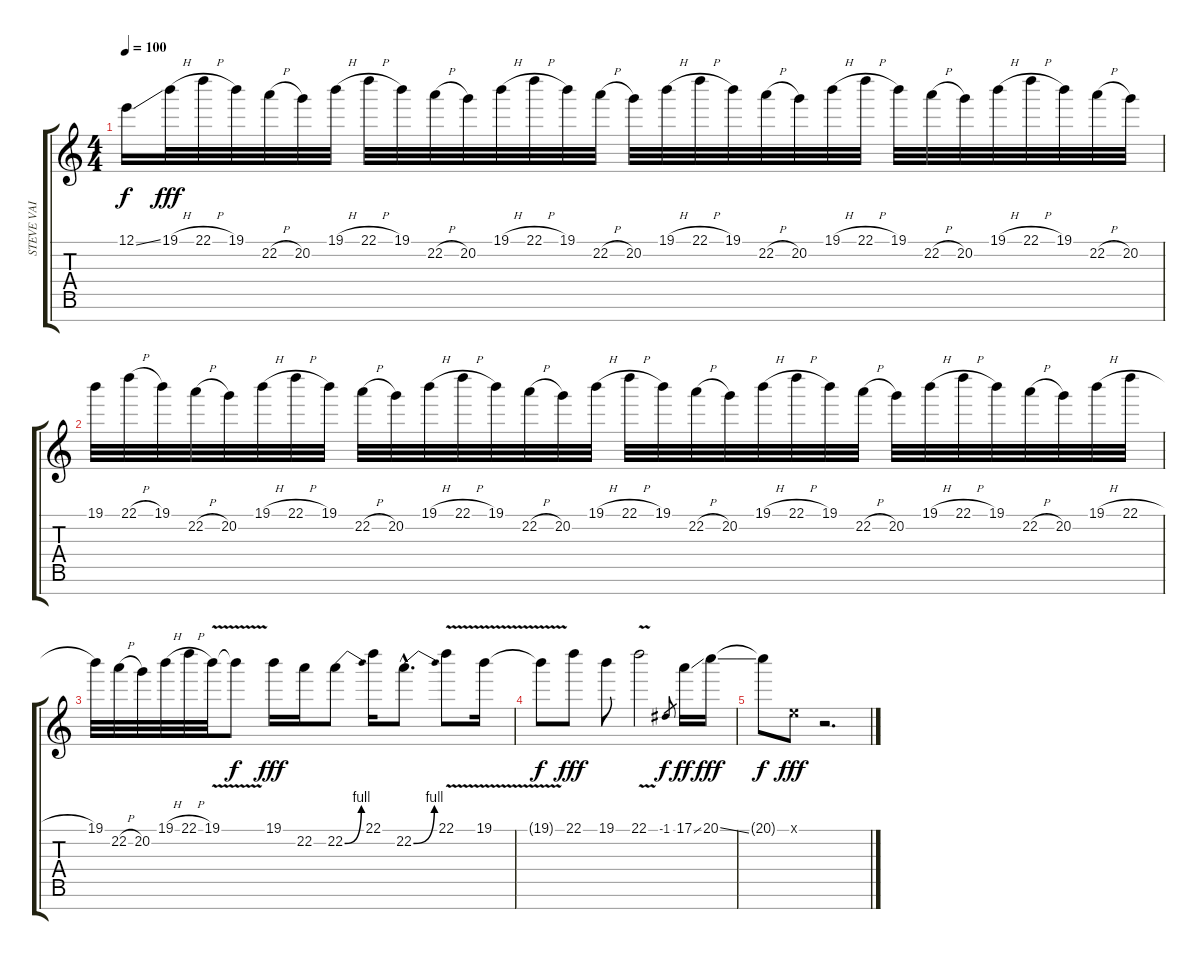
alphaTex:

\track ("STEVE VAI (PART)" "STEVE VAI ") {instrument overdrivenguitar}
\staff {score tabs}
\tuning (E4 B3 G3 D3 A2 E2 B1) {hide}
\ts (4 4)
\tempo 100
\clef g2
\ks c
12.1{ss}.16{dy f} 19.1{h}.32{dy fff} 22.1{h}.32 19.1.32 22.2{h}.32 20.2.32 19.1{h}.32 22.1{h}.32 19.1.32 22.2{h}.32 20.2.32 19.1{h}.32 22.1{h}.32 19.1.32 22.2{h}.32 20.2.32 19.1{h}.32 22.1{h}.32 19.1.32 22.2{h}.32 20.2.32 19.1{h}.32 22.1{h}.32 19.1.32 22.2{h}.32 20.2.32 19.1{h}.32 22.1{h}.32 19.1.32 22.2{h}.32 20.2.32 |
19.1.32 22.1{h}.32 19.1.32 22.2{h}.32 20.2.32 19.1{h}.32 22.1{h}.32 19.1.32 22.2{h}.32 20.2.32 19.1{h}.32 22.1{h}.32 19.1.32 22.2{h}.32 20.2.32 19.1{h}.32 22.1{h}.32 19.1.32 22.2{h}.32 20.2.32 19.1{h}.32 22.1{h}.32 19.1.32 22.2{h}.32 20.2.32 19.1{h}.32 22.1{h}.32 19.1.32 22.2{h}.32 20.2.32 19.1{h}.32 22.1{h}.32 |
19.1.32 22.2{h}.32 20.2.32 19.1{h}.32 22.1{h}.32 19.1{v}.32 19.1{t}.8{dy f} 19.1.16{dy fff} 22.2.16 22.2{be (bend 0 0 60 4)}.8 22.1.16 22.2{be (bend 0 0 60 4) hac}.8{d} 22.1{v}.8 19.1{v}.16 |
19.1{t}.8{dy f} 22.1.8{dy fff} 19.1.8 22.1{v}.2 -1.1.8{gr dy f} 17.1{ss}.16{dy ff} 20.1{ss}.16{dy fff} |
20.1{t}.8{dy f} 0.1{x}.8{dy fff} r.2{d}
